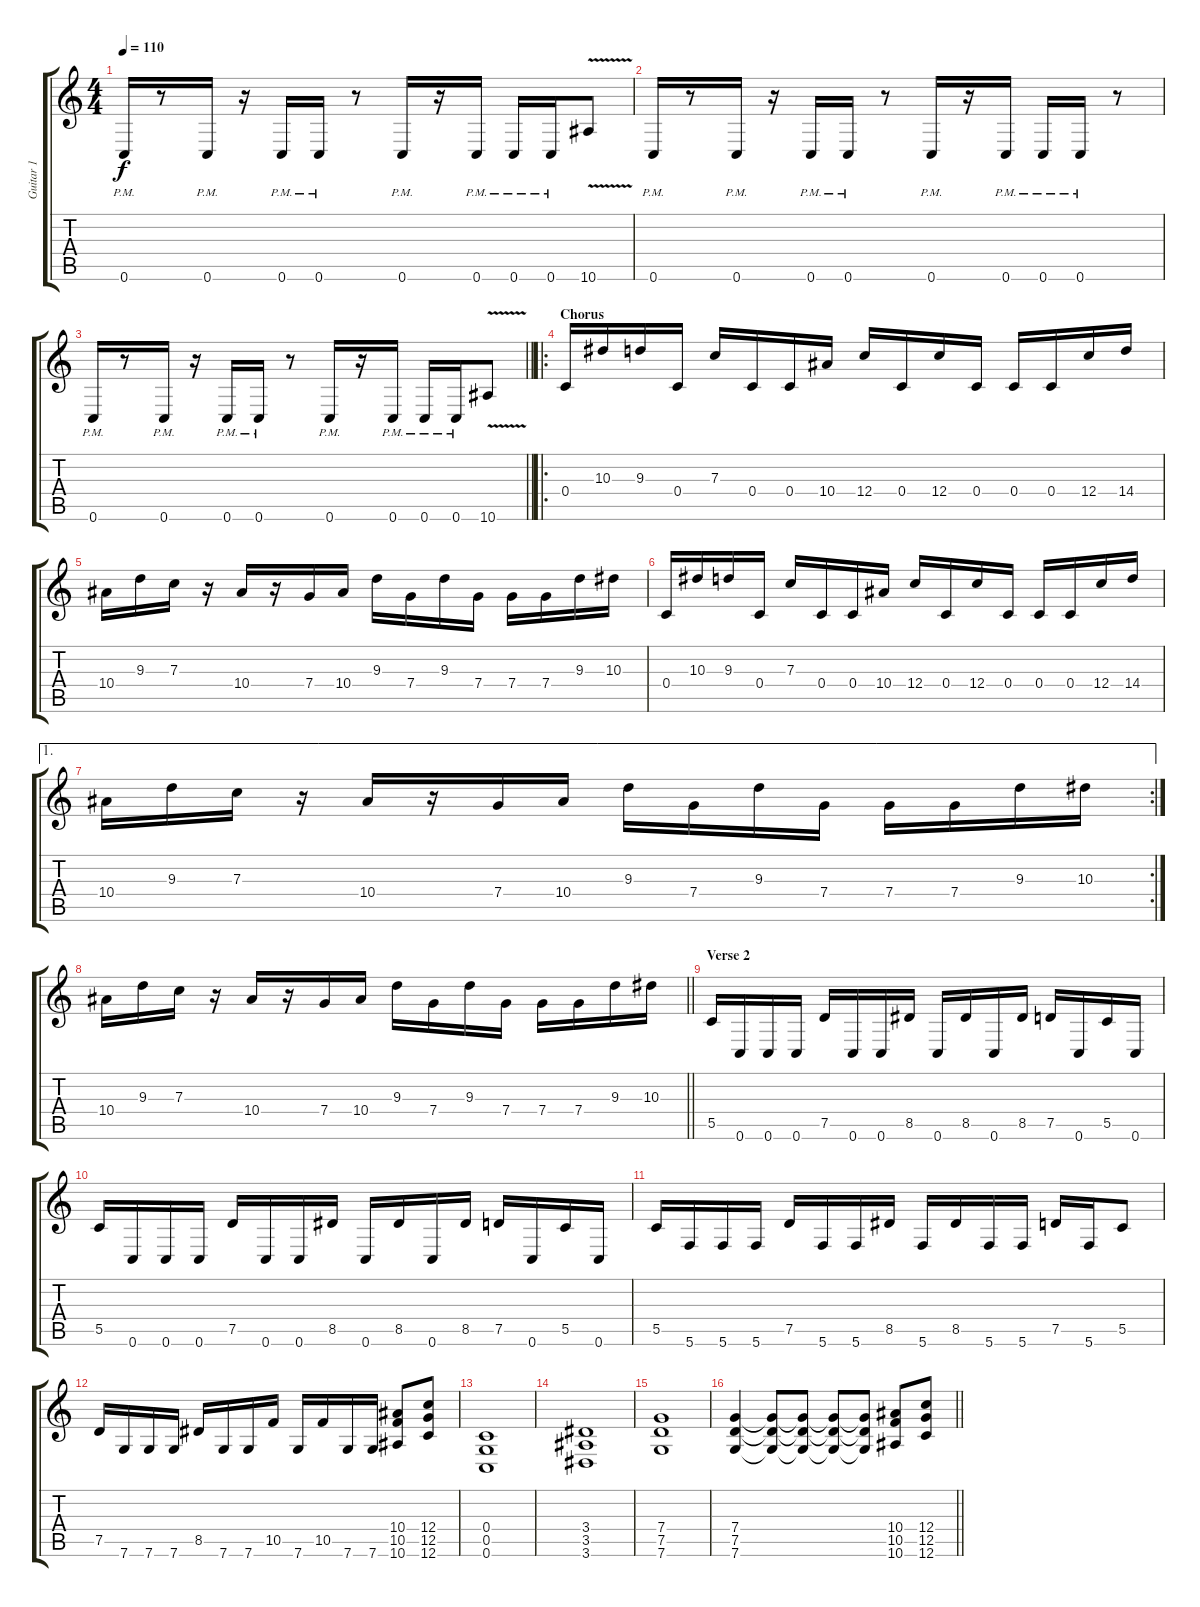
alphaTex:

\track ("Guitar 1" "Guitar 1") {instrument distortionguitar}
\staff {score tabs}
\tuning (D4 A3 F3 C3 G2 C2) {hide}
\ts (4 4)
\tempo 110
\clef g2
\ks c
0.6{pm}.16{dy f} r.8 0.6{pm}.16 r.16 0.6{pm}.16 0.6{pm}.16 r.8 0.6{pm}.16 r.16 0.6{pm}.16 0.6{pm}.16 0.6{pm}.16 10.6{v}.8 |
0.6{pm}.16 r.8 0.6{pm}.16 r.16 0.6{pm}.16 0.6{pm}.16 r.8 0.6{pm}.16 r.16 0.6{pm}.16 0.6{pm}.16 0.6{pm}.16 r.8 |
\barLineRight lightlight
0.6{pm}.16 r.8 0.6{pm}.16 r.16 0.6{pm}.16 0.6{pm}.16 r.8 0.6{pm}.16 r.16 0.6{pm}.16 0.6{pm}.16 0.6{pm}.16 10.6{v}.8 |
\ro
\section ("" "Chorus")
0.4.16 10.3.16 9.3.16 0.4.16 7.3.16 0.4.16 0.4.16 10.4.16 12.4.16 0.4.16 12.4.16 0.4.16 0.4.16 0.4.16 12.4.16 14.4.16 |
10.4.16 9.3.16 7.3.16 r.16 10.4.16 r.16 7.4.16 10.4.16 9.3.16 7.4.16 9.3.16 7.4.16 7.4.16 7.4.16 9.3.16 10.3.16 |
0.4.16 10.3.16 9.3.16 0.4.16 7.3.16 0.4.16 0.4.16 10.4.16 12.4.16 0.4.16 12.4.16 0.4.16 0.4.16 0.4.16 12.4.16 14.4.16 |
\ae 1
\rc 2
10.4.16 9.3.16 7.3.16 r.16 10.4.16 r.16 7.4.16 10.4.16 9.3.16 7.4.16 9.3.16 7.4.16 7.4.16 7.4.16 9.3.16 10.3.16 |
\barLineRight lightlight
10.4.16 9.3.16 7.3.16 r.16 10.4.16 r.16 7.4.16 10.4.16 9.3.16 7.4.16 9.3.16 7.4.16 7.4.16 7.4.16 9.3.16 10.3.16 |
\section ("" "Verse 2")
5.5.16 0.6.16 0.6.16 0.6.16 7.5.16 0.6.16 0.6.16 8.5.16 0.6.16 8.5.16 0.6.16 8.5.16 7.5.16 0.6.16 5.5.16 0.6.16 |
5.5.16 0.6.16 0.6.16 0.6.16 7.5.16 0.6.16 0.6.16 8.5.16 0.6.16 8.5.16 0.6.16 8.5.16 7.5.16 0.6.16 5.5.16 0.6.16 |
5.5.16 5.6.16 5.6.16 5.6.16 7.5.16 5.6.16 5.6.16 8.5.16 5.6.16 8.5.16 5.6.16 5.6.16 7.5.16 5.6.16 5.5.8 |
7.5.16 7.6.16 7.6.16 7.6.16 8.5.16 7.6.16 7.6.16 10.5.16 7.6.16 10.5.16 7.6.16 7.6.16 (10.4 10.5 10.6).8 (12.4 12.5 12.6).8 |
(0.4 0.5 0.6).1 |
(3.4 3.5 3.6).1 |
(7.4 7.5 7.6).1 |
\barLineRight lightlight
(7.4 7.5 7.6).4 (7.4{t} 7.5{t} 7.6{t}).8 (7.4{t} 7.5{t} 7.6{t}).8 (7.4{t} 7.5{t} 7.6{t}).8 (7.4{t} 7.5{t} 7.6{t}).8 (10.4 10.5 10.6).8 (12.4 12.5 12.6).8
